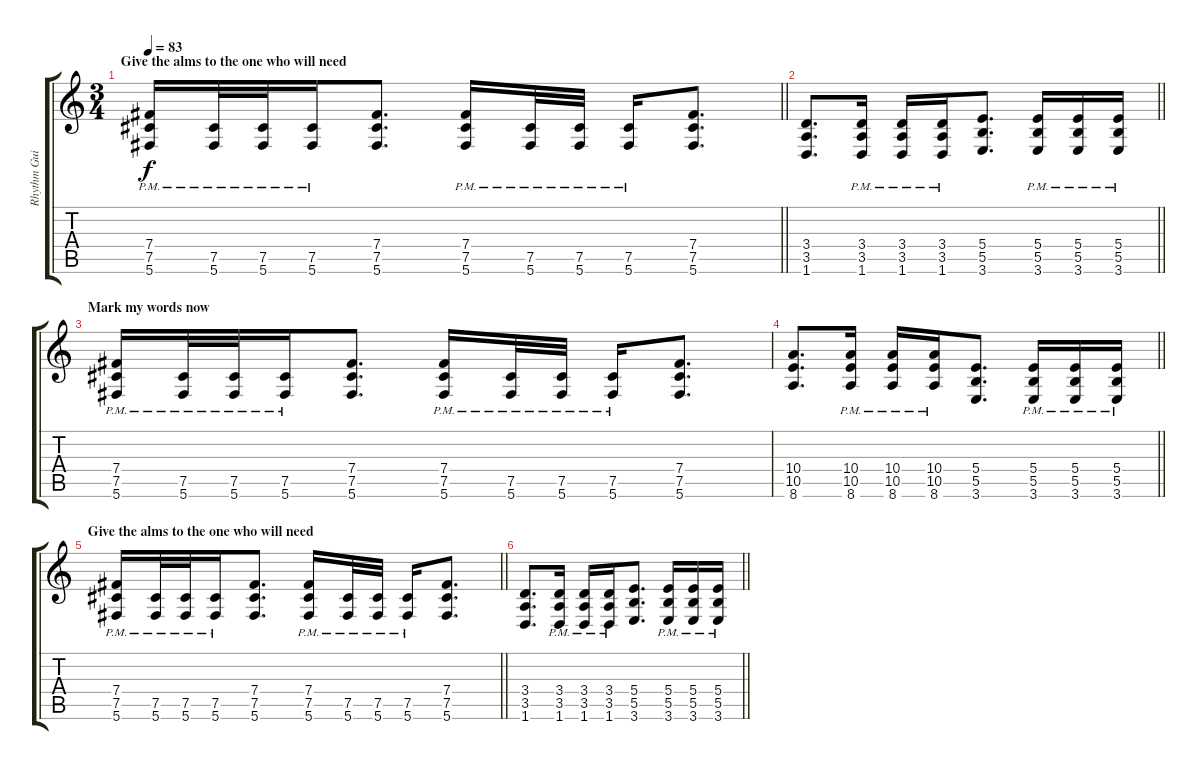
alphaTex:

\track ("Rhythm Guitar" "Rhythm Gui") {instrument overdrivenguitar}
\staff {score tabs}
\tuning (Db4 Ab3 E3 B2 Gb2 Db2) {hide}
\ts (3 4)
\section ("" "Give the alms to the one who will need")
\tempo 83
\clef g2
\barLineRight lightlight
\ks c
(7.4{pm} 7.5{pm} 5.6{pm}).16{dy f} (7.5{pm} 5.6{pm}).32 (7.5{pm} 5.6{pm}).32 (7.5{pm} 5.6{pm}).16 (7.4 7.5 5.6).8{d} (7.4{pm} 7.5{pm} 5.6{pm}).16 (7.5{pm} 5.6{pm}).32 (7.5{pm} 5.6{pm}).32 (7.5{pm} 5.6{pm}).16 (7.4 7.5 5.6).8{d} |
\barLineRight lightlight
(3.4 3.5 1.6).8{d} (3.4{pm} 3.5{pm} 1.6{pm}).16 (3.4{pm} 3.5{pm} 1.6{pm}).16 (3.4{pm} 3.5{pm} 1.6{pm}).16 (5.4 5.5 3.6).8{d} (5.4{pm} 5.5{pm} 3.6{pm}).16 (5.4{pm} 5.5{pm} 3.6{pm}).16 (5.4{pm} 5.5{pm} 3.6{pm}).16 |
\section ("" "Mark my words now")
(7.4{pm} 7.5{pm} 5.6{pm}).16 (7.5{pm} 5.6{pm}).32 (7.5{pm} 5.6{pm}).32 (7.5{pm} 5.6{pm}).16 (7.4 7.5 5.6).8{d} (7.4{pm} 7.5{pm} 5.6{pm}).16 (7.5{pm} 5.6{pm}).32 (7.5{pm} 5.6{pm}).32 (7.5{pm} 5.6{pm}).16 (7.4 7.5 5.6).8{d} |
\barLineRight lightlight
(10.4 10.5 8.6).8{d} (10.4{pm} 10.5{pm} 8.6{pm}).16 (10.4{pm} 10.5{pm} 8.6{pm}).16 (10.4{pm} 10.5{pm} 8.6{pm}).16 (5.4 5.5 3.6).8{d} (5.4{pm} 5.5{pm} 3.6{pm}).16 (5.4{pm} 5.5{pm} 3.6{pm}).16 (5.4{pm} 5.5{pm} 3.6{pm}).16 |
\section ("" "Give the alms to the one who will need")
\barLineRight lightlight
(7.4{pm} 7.5{pm} 5.6{pm}).16 (7.5{pm} 5.6{pm}).32 (7.5{pm} 5.6{pm}).32 (7.5{pm} 5.6{pm}).16 (7.4 7.5 5.6).8{d} (7.4{pm} 7.5{pm} 5.6{pm}).16 (7.5{pm} 5.6{pm}).32 (7.5{pm} 5.6{pm}).32 (7.5{pm} 5.6{pm}).16 (7.4 7.5 5.6).8{d} |
\barLineRight lightlight
(3.4 3.5 1.6).8{d} (3.4{pm} 3.5{pm} 1.6{pm}).16 (3.4{pm} 3.5{pm} 1.6{pm}).16 (3.4{pm} 3.5{pm} 1.6{pm}).16 (5.4 5.5 3.6).8{d} (5.4{pm} 5.5{pm} 3.6{pm}).16 (5.4{pm} 5.5{pm} 3.6{pm}).16 (5.4{pm} 5.5{pm} 3.6{pm}).16
